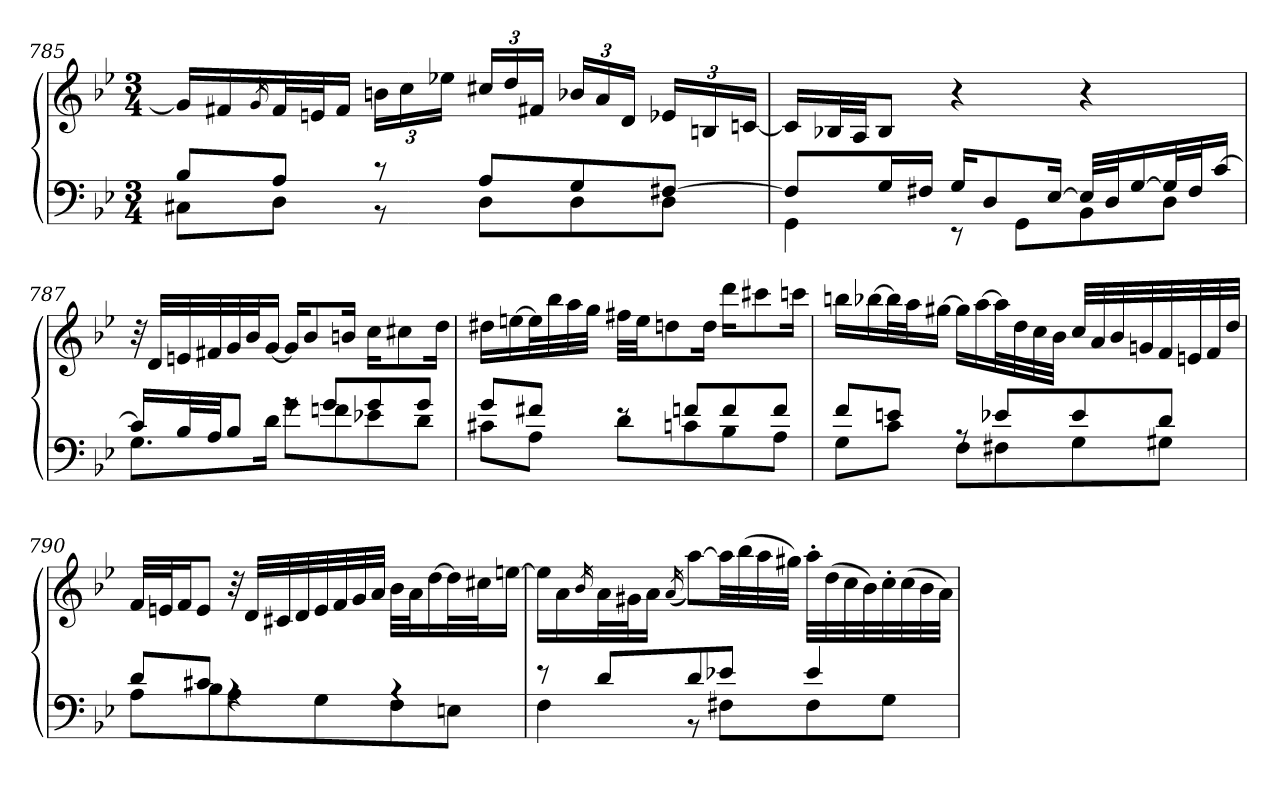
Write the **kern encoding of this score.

**kern	**kern
*part1	*part1
*staff2	*staff1
!!LO:LB:g=z
*clefF4	*clefG2
*k[b-e-]	*k[b-e-]
*B-:	*B-:
*M3/4	*M3/4
=785	=785
*^	*
8B-/L	8C#X\L	16g/LL]
.	.	16f#X/
.	.	16qg/
8A/J	8D\J	32f#/L
.	.	32en/J
.	.	16f#/JJ
*	*	*Xbrackettup
8r	8r	24bn\LL
.	.	24cc\
.	.	24ee-X\JJ
8A/L	8D\L	24cc#X/LL
.	.	24dd/
.	.	24f#X/JJ
8G/	8D\	24b-X/LL
.	.	24a/
.	.	24d/JJ
[8F#X/J	8D\J	24e-X/LL
.	.	24Bn/
.	.	[24cn/JJ
=786	=786	=786
8F#/L]	4GG\	16c/LL]
.	.	32B-X/L
.	.	32A/JJ
16G/L	.	8B-/J
16F#X/JJ	.	.
16G/KL	8r	4r
8D/	.	.
.	8GG\L	.
[16E-/Jk	.	.
32E-/LLL]	8BB-\	4r
32D/J	.	.
[16G/	.	.
32G/L]	8D\J	.
32F#/J	.	.
[16c/JJ	.	.
!!LO:LB:g=z
=787	=787	=787
16c/LL]	8.G\L	32r
.	.	32d/LLL
32B-/L	.	32en/
32A/JJ	.	32f#X/
8B-/J	.	32g/
.	.	32b-/J
.	16d\Jk	[16g/JJ
8rg	8g\L	16g/KL]
.	.	8b-/
8g/L	8fn\	.
.	.	16bn/Jk
8g/	8e-X\	16cc\KL
.	.	8cc#X\
8g/J	8d\J	.
.	.	16dd\Jk
=788	=788	=788
8g/L	8c#X\L	16dd#X\LL
.	.	[16een\
8f#X/J	8A\J	32ee\L]
.	.	32bb-\
.	.	32aa\
.	.	32gg\JJJ
8re	8d\L	32ff#X\LLL
.	.	32ee\JJ
.	.	8ddn\
8fn/L	8cn\	.
.	.	16dd\Jk
8f/	8B-\	16ddd\KL
.	.	8ccc#X\
8f/J	8A\J	.
.	.	16cccn\Jk
!!LO:PB:g=z
=789	=789	=789
8f/L	8G\L	16bbn\LL
.	.	[16bb-X\
8en/J	8c\J	32bb-\L]
.	.	32aa\J
.	.	[16gg#X\JJ
8rA	8F\L	16gg#\LL]
.	.	[16aa\
8e-X/L	8F#X\	32aa\L]
.	.	32dd\
.	.	32cc\
.	.	32b-\JJJ
8e-/	8G\	32cc/LLL
.	.	32a/
.	.	32b-/
.	.	32gn/
8d/J	8G#X\J	32f/
.	.	32en/
.	.	32f/
.	.	32dd/JJJ
=790	=790	=790
8d/L	8A\L	32f/LLL
.	.	32en/J
.	.	16f/J
8c#X/J	8B-\	8e/J
4rA	8A\	32r
.	.	32d/LLL
.	.	32c#X/
.	.	32d/
.	8G\	32e/
.	.	32f/
.	.	32g/
.	.	32a/JJJ
4rA	8F\	32b-\LLL
.	.	32a\J
.	.	[16dd\
.	8En\J	32dd\L]
.	.	32cc#X\J
.	.	[16een\JJ
!!LO:LB:g=z
=791	=791	=791
8r	4F\	16ee\LL]
.	.	16a\
.	.	16qb-/
8d/L	.	32a\L
.	.	32g#X\J
.	.	16a\JJ
.	.	(16qa/
8d/	8r	[8aa\L)
8e-X/J	8F#X\L	32aa\LL]
.	.	(32bb-\
.	.	32aa\
.	.	32gg#X\JJJ)
4e-/	8F#\	32aa'\LLL
.	.	(32dd\
.	.	32cc\
.	.	32b-\)
.	8G\J	32cc'\
.	.	(32cc\
.	.	32b-\
.	.	32a\JJJ)
*v	*v	*
=	=
*-	*-
